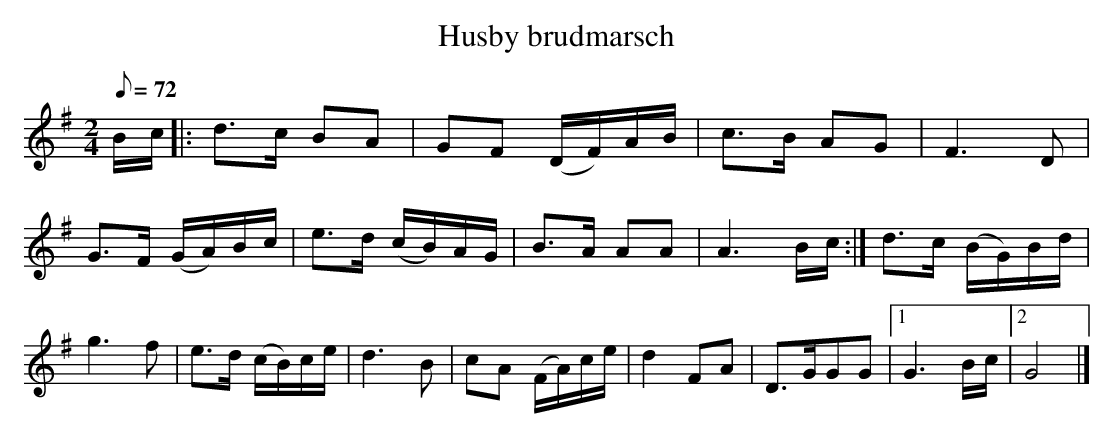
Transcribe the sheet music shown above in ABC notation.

X:1
T: Husby brudmarsch
M: 2/4
L: 1/8
Q: 72
K: G
B/c/ |: d>c BA | GF (D/F/)A/B/ | c>B AG | F3D | G>F (G/A/)B/c/ | e>d (c/B/)A/G/ | B>A AA | A3 B/c/ :| d>c (B/G/)B/d/ | g3f | e>d (c/B/)c/e/ | d3B | cA (F/A/)c/e/ | d2FA | D>GGG |1 G3B/c/ |2 G4 |]
